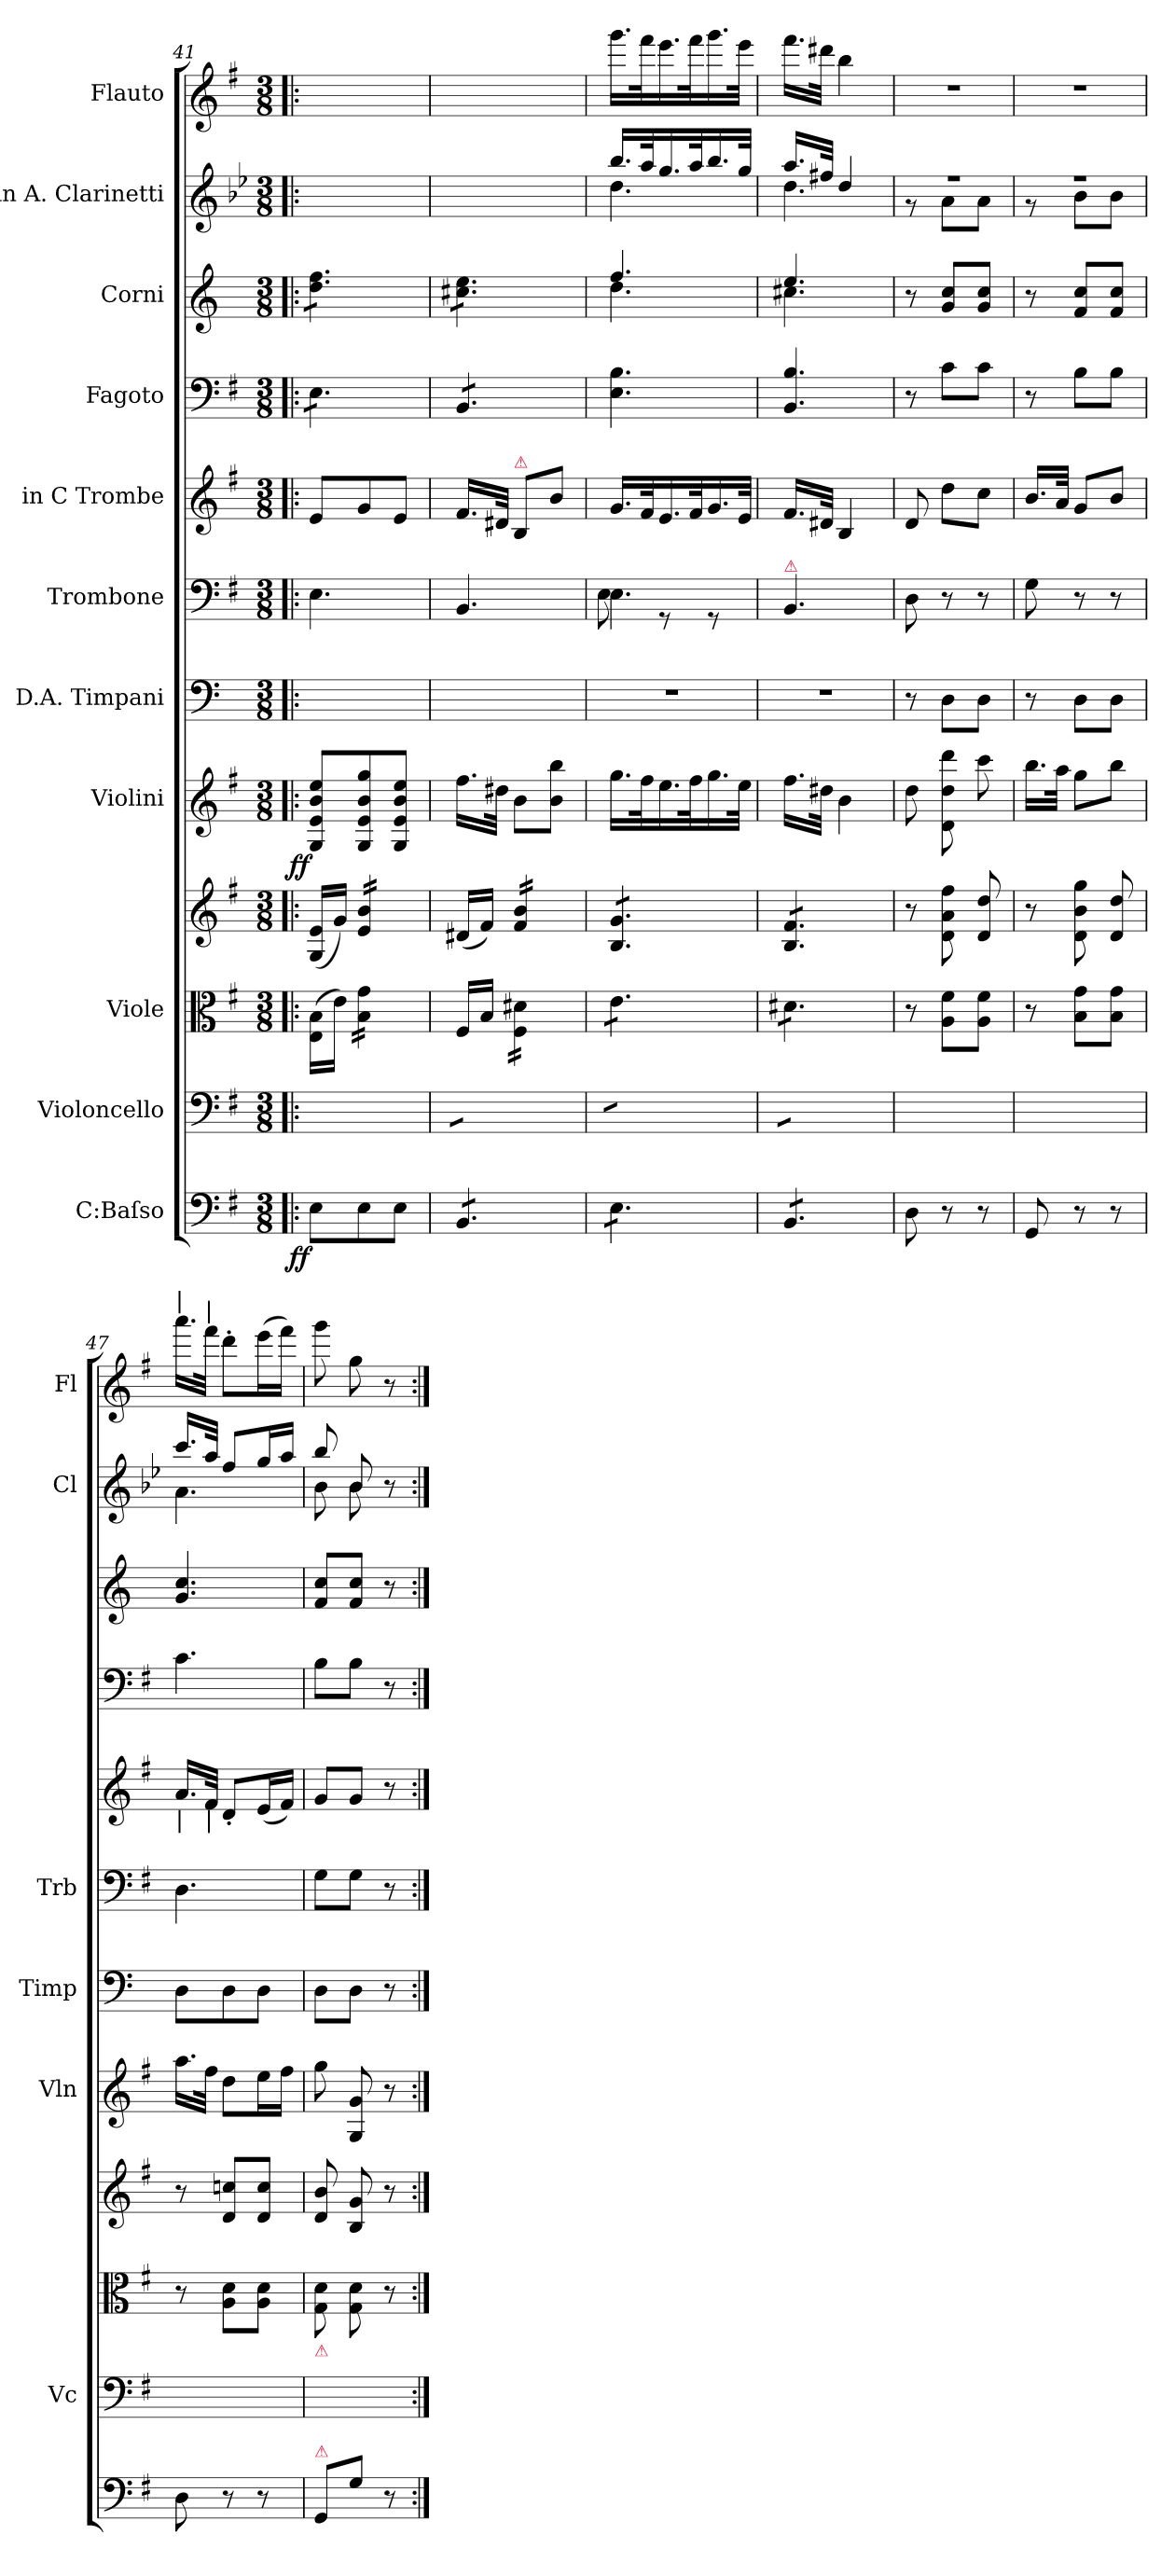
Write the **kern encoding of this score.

**kern	**dynam	**kern	**kern	**kern	**kern	**dynam	**kern	**kern	**kern	**kern	**kern	**kern	**kern
*part12	*part12	*part11	*part10	*part9	*part8	*part8	*part7	*part6	*part5	*part4	*part3	*part2	*part1
*staff12	*staff12	*staff11	*staff10	*staff9	*staff8	*staff8	*staff7	*staff6	*staff5	*staff4	*staff3	*staff2	*staff1
*I"C:Baſso	*	*I"Violoncello	*I"Viole	*	*I"Violini	*	*I"D.A. Timpani	*I"Trombone	*I"in C Trombe	*I"Fagoto	*I"Corni	*I"in A. Clarinetti	*I"Flauto
*	*	*I'Vc	*	*	*I'Vln	*	*I'Timp	*I'Trb	*	*	*	*I'Cl	*I'Fl
*clefF4	*	*clefF4	*clefC3	*clefG2	*clefG2	*	*clefF4	*clefF4	*clefG2	*clefF4	*clefG2	*clefG2	*clefG2
*	*	*	*	*	*	*	*	*	*	*	*ITrd6c10	*ITrd2c3	*
*k[f#]	*	*k[f#]	*k[f#]	*k[f#]	*k[f#]	*	*k[]	*k[f#]	*k[f#]	*k[f#]	*k[f#c#]	*k[f#]	*k[f#]
*M3/8	*	*M3/8	*M3/8	*M3/8	*M3/8	*	*M3/8	*M3/8	*M3/8	*M3/8	*M3/8	*M3/8	*M3/8
=41!|:	=41!|:	=41!|:	=41!|:	=41!|:	=41!|:	=41!|:	=41!|:	=41!|:	=41!|:	=41!|:	=41!|:	=41!|:	=41!|:
!	!LO:DY:rj	!	!	!	!	!LO:DY:rj	!	!	!	!	!	!	!
*	*	*	*	*	*	*	*	*	*	*tremolo	*	*	*
*	*	*	*	*	*	*	*	*	*	*	*tremolo	*	*
8E\L	ff	8E\Lyy	(16E\ 16B\LL	(16G/ 16e/LL	8G/ 8e/ 8b/ 8ee/L	ff	4.ryy	4.E\	8e/L	8E\L	8e\ 8g\L	4.ryy	4.ryy
.	.	.	16e\JJ)	16g/JJ)	.	.	.	.	.	.	.	.	.
*	*	*	*tremolo	*	*	*	*	*	*	*	*	*	*
*	*	*	*	*tremolo	*	*	*	*	*	*	*	*	*
8E\	.	8E\yy	16B\ 16g\LL	16e/ 16b/LL	8G/ 8e/ 8b/ 8gg/	.	.	.	8g/	8E\	8e\ 8g\	.	.
.	.	.	16B\ 16g\	16e/ 16b/	.	.	.	.	.	.	.	.	.
8E\J	.	8E\Jyy	16B\ 16g\	16e/ 16b/	8G/ 8e/ 8b/ 8ee/J	.	.	.	8e/J	8E\J	8e\ 8g\J	.	.
.	.	.	16B\ 16g\JJ	16e/ 16b/JJ	.	.	.	.	.	.	.	.	.
*	*	*	*	*Xtremolo	*	*	*	*	*	*	*	*	*
*	*	*	*Xtremolo	*	*	*	*	*	*	*	*	*	*
=42	=42	=42	=42	=42	=42	=42	=42	=42	=42	=42	=42	=42	=42
*tremolo	*	*	*	*	*	*	*	*	*	*	*	*	*
*	*	*tremolo	*	*	*	*	*	*	*	*	*	*	*
8BB/L	.	8BB/yyL	16F#/LL	(16d#X/LL	16.ff#\LL	.	4.ryy	4.BB/	16.f#/LL	8BB/L	8d#X\ 8f#\L	4.ryy	4.ryy
.	.	.	16B/JJ	16f#/JJ)	.	.	.	.	.	.	.	.	.
.	.	.	.	.	32dd#X\JJk	.	.	.	32d#X/JJk	.	.	.	.
!	!	!	!	!	!	!	!	!	!LO:TX:a:color=crimson:t=⚠	!	!	!	!
*	*	*	*tremolo	*	*	*	*	*	*	*	*	*	*
*	*	*	*	*tremolo	*	*	*	*	*	*	*	*	*
8BB/	.	8BB/yy	16F#\ 16d#X\LL	16f#/ 16b/LL	8b\L	.	.	.	8B/L	8BB/	8d#X\ 8f#\	.	.
.	.	.	16F#\ 16d#X\	16f#/ 16b/	.	.	.	.	.	.	.	.	.
8BB/J	.	8BB/yyJ	16F#\ 16d#X\	16f#/ 16b/	8b\ 8bb\J	.	.	.	8b\J	8BB/J	8d#X\ 8f#\J	.	.
*	*	*	*	*	*	*	*	*	*	*	*Xtremolo	*	*
*	*	*	*	*	*	*	*	*	*	*Xtremolo	*	*	*
.	.	.	16F#\ 16d#X\JJ	16f#/ 16b/JJ	.	.	.	.	.	.	.	.	.
=43	=43	=43	=43	=43	=43	=43	=43	=43	=43	=43	=43	=43	=43
*	*	*	*	*	*	*	*	*^	*	*	*^	*^	*
8E\L	.	8E\yyL	8e\L	8B/ 8g/L	16.gg\LL	.	4.r	4.E\	8E\	16.g/LL	4.E\ 4.B\	4.g/	4.e\	16.gg/LL	4.b\	16.ggg\LL
.	.	.	.	.	32ff#\K	.	.	.	.	32f#/K	.	.	.	32ff#/K	.	32fff#\K
8E\	.	8E\yy	8e\	8B/ 8g/	16.ee\	.	.	.	8r	16.e/	.	.	.	16.ee/	.	16.eee\
.	.	.	.	.	32ff#\K	.	.	.	.	32f#/K	.	.	.	32ff#/K	.	32fff#\K
8E\J	.	8E\yyJ	8e\J	8B/ 8g/J	16.gg\	.	.	.	8r	16.g/	.	.	.	16.gg/	.	16.ggg\
.	.	.	.	.	32ee\JJk	.	.	.	.	32e/JJk	.	.	.	32ee/JJk	.	32eee\JJk
*	*	*	*	*	*	*	*	*v	*v	*	*	*	*	*	*	*
=44	=44	=44	=44	=44	=44	=44	=44	=44	=44	=44	=44	=44	=44	=44	=44
!	!	!	!	!	!	!	!	!LO:TX:a:color=crimson:t=⚠	!	!	!	!	!	!	!
8BB/L	.	8BB/yyL	8d#X\L	8B/ 8f#/L	16.ff#\LL	.	4.r	4.BB/	16.f#/LL	4.BB/ 4.B/	4.f#/	4.d#X\	16.ff#/LL	4.b\	16.fff#\LL
.	.	.	.	.	32dd#X\JJk	.	.	.	32d#X/JJk	.	.	.	32dd#X/JJk	.	32ddd#X\JJk
8BB/	.	8BB/yy	8d#X\	8B/ 8f#/	4b\	.	.	.	4B/	.	.	.	4b/	.	4bb\
8BB/J	.	8BB/yyJ	8d#X\J	8B/ 8f#/J	.	.	.	.	.	.	.	.	.	.	.
*	*	*	*	*Xtremolo	*	*	*	*	*	*	*	*	*	*	*
*	*	*	*Xtremolo	*	*	*	*	*	*	*	*	*	*	*	*
*	*	*Xtremolo	*	*	*	*	*	*	*	*	*	*	*	*	*
*Xtremolo	*	*	*	*	*	*	*	*	*	*	*	*	*	*	*
*	*	*	*	*	*	*	*	*	*	*	*v	*v	*	*	*
=45	=45	=45	=45	=45	=45	=45	=45	=45	=45	=45	=45	=45	=45	=45
8D\	.	8D\yy	8r	8r	8dd\	.	8r	8D\	8d/	8r	8r	4.r	8r	4.r
8r	.	8ryy	8A\ 8f#\L	8d\ 8a\ 8ff#\	8d\ 8dd\ 8ddd\	.	8D\L	8r	8dd\L	8c\L	8A/ 8d/L	.	8f#\L	.
8r	.	8ryy	8A\ 8f#\J	8d/ 8dd/	8ccc\	.	8D\J	8r	8cc\J	8c\J	8A/ 8d/J	.	8f#\J	.
=46	=46	=46	=46	=46	=46	=46	=46	=46	=46	=46	=46	=46	=46	=46
8GG/	.	8GG/yy	8r	8r	16.bb\LL	.	8r	8G\	16.b/LL	8r	8r	4.r	8r	4.r
.	.	.	.	.	32aa\JJk	.	.	.	32a/JJk	.	.	.	.	.
8r	.	8ryy	8B\ 8g\L	8d\ 8b\ 8gg\	8gg\L	.	8D\L	8r	8g/L	8B\L	8G/ 8d/L	.	8g\L	.
8r	.	8ryy	8B\ 8g\J	8d/ 8dd/	8bb\J	.	8D\J	8r	8b/J	8B\J	8G/ 8d/J	.	8g\J	.
=47	=47	=47	=47	=47	=47	=47	=47	=47	=47	=47	=47	=47	=47	=47
!	!	!	!	!	!	!	!	!	!	!	!	!	!	!LO:TX:a:t=|
!	!	!	!	!	!	!	!	!	!LO:TX:b:t=|	!	!	!	!	!
8D\	.	8D\yy	8r	8r	16.aa\LL	.	8D\L	4.D\	16.a/LL	4.c\	4.A/ 4.d/	16.aa/LL	4.f#\	16.aaa\LL
!	!	!	!	!	!	!	!	!	!	!	!	!	!	!LO:TX:a:t=|
!	!	!	!	!	!	!	!	!	!LO:TX:b:t=|	!	!	!	!	!
.	.	.	.	.	32ff#\JJk	.	.	.	32f#/JJk	.	.	32ff#/JJk	.	32fff#\JJk
8r	.	8ryy	8A\ 8d\L	8d/ 8ccn/L	8dd\L	.	8D\	.	8d'/L	.	.	8dd/L	.	8ddd'\L
8r	.	8ryy	8A\ 8d\J	8d/ 8cc/J	16ee\L	.	8D\J	.	(16e/L	.	.	16ee/L	.	(16eee\L
.	.	.	.	.	16ff#\JJ	.	.	.	16f#/JJ)	.	.	16ff#/JJ	.	16fff#\JJ)
=48	=48	=48	=48	=48	=48	=48	=48	=48	=48	=48	=48	=48	=48	=48
!	!	!LO:TX:a:color=crimson:t=⚠	!	!	!	!	!	!	!	!	!	!	!	!
!LO:TX:a:color=crimson:t=⚠	!	!	!	!	!	!	!	!	!	!	!	!	!	!
8GG/L	.	8GG/Lyy	8G\ 8d\	8d/ 8b/	8gg\	.	8D\L	8G\L	8g/L	8B\L	8G/ 8d/L	8gg/	8g\	8ggg\
8G\J	.	8G\Jyy	8G\ 8d\	8B/ 8g/	8G/ 8g/	.	8D\J	8G\J	8g/J	8B\J	8G/ 8d/J	8g/	8g\	8gg\
8r	.	8ryy	8r	8r	8r	.	8r	8r	8r	8r	8r	8r	8ryy	8r
*	*	*	*	*	*	*	*	*	*	*	*	*v	*v	*
=:|!	=:|!	=:|!	=:|!	=:|!	=:|!	=:|!	=:|!	=:|!	=:|!	=:|!	=:|!	=:|!	=:|!
*-	*-	*-	*-	*-	*-	*-	*-	*-	*-	*-	*-	*-	*-
